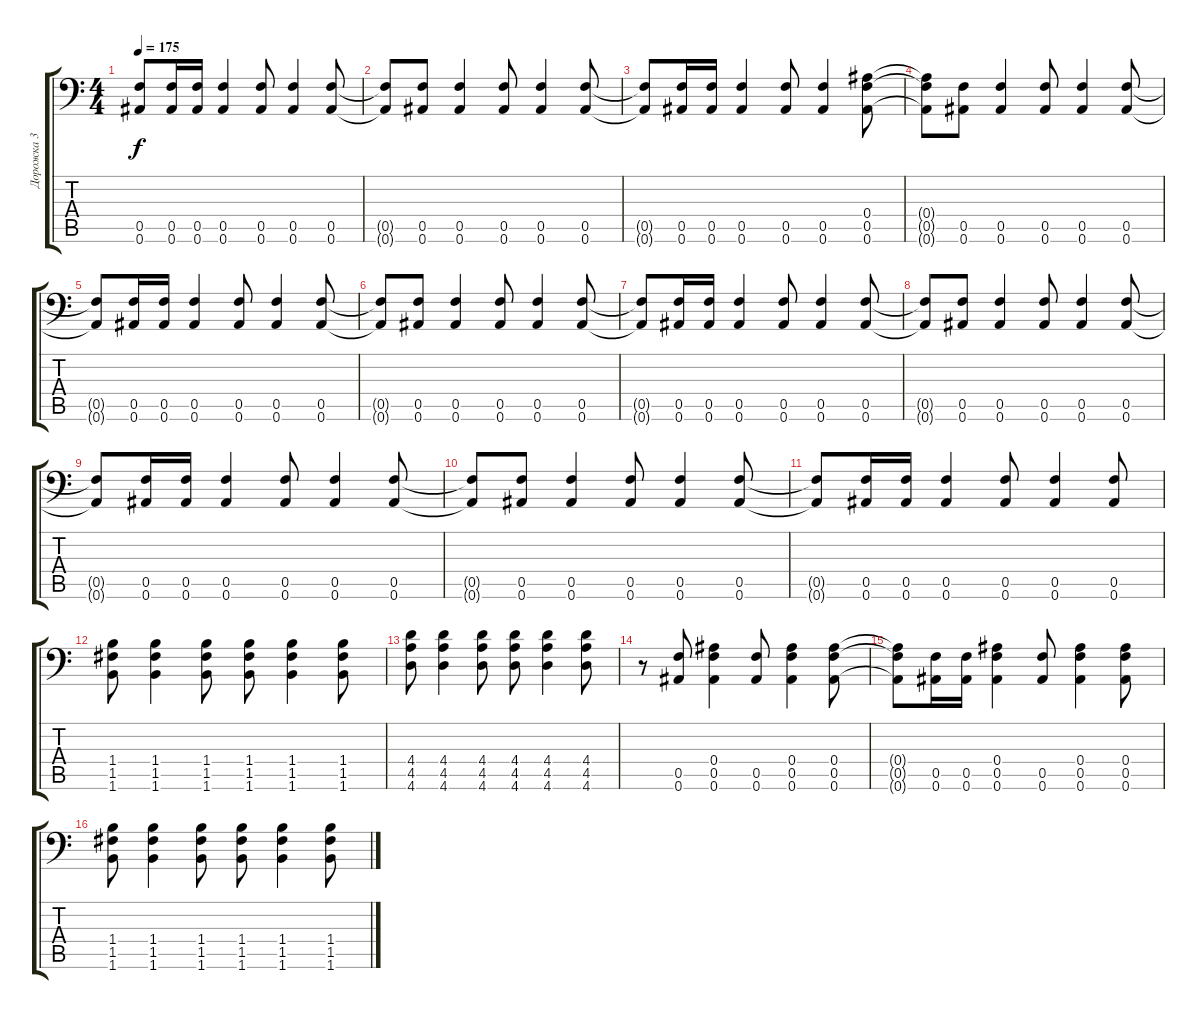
\track ("Дорожка 3" "Дорожка 3") {instrument overdrivenguitar}
\staff {score tabs}
\tuning (C4 G3 Eb3 Bb2 F2 Bb1) {hide}
\ts (4 4)
\tempo 175
\clef f4
\ks c
(0.5{t} 0.6{t}).8{dy f} (0.5 0.6).16 (0.5 0.6).16 (0.5 0.6).4 (0.5 0.6).8 (0.5 0.6).4 (0.5 0.6).8 |
(0.5{t} 0.6{t}).8 (0.5 0.6).8 (0.5 0.6).4 (0.5 0.6).8 (0.5 0.6).4 (0.5 0.6).8 |
(0.5{t} 0.6{t}).8 (0.5 0.6).16 (0.5 0.6).16 (0.5 0.6).4 (0.5 0.6).8 (0.5 0.6).4 (0.4 0.5 0.6).8 |
(0.4{t} 0.5{t} 0.6{t}).8 (0.5 0.6).8 (0.5 0.6).4 (0.5 0.6).8 (0.5 0.6).4 (0.5 0.6).8 |
(0.5{t} 0.6{t}).8 (0.5 0.6).16 (0.5 0.6).16 (0.5 0.6).4 (0.5 0.6).8 (0.5 0.6).4 (0.5 0.6).8 |
(0.5{t} 0.6{t}).8 (0.5 0.6).8 (0.5 0.6).4 (0.5 0.6).8 (0.5 0.6).4 (0.5 0.6).8 |
(0.5{t} 0.6{t}).8 (0.5 0.6).16 (0.5 0.6).16 (0.5 0.6).4 (0.5 0.6).8 (0.5 0.6).4 (0.5 0.6).8 |
(0.5{t} 0.6{t}).8 (0.5 0.6).8 (0.5 0.6).4 (0.5 0.6).8 (0.5 0.6).4 (0.5 0.6).8 |
(0.5{t} 0.6{t}).8 (0.5 0.6).16 (0.5 0.6).16 (0.5 0.6).4 (0.5 0.6).8 (0.5 0.6).4 (0.5 0.6).8 |
(0.5{t} 0.6{t}).8 (0.5 0.6).8 (0.5 0.6).4 (0.5 0.6).8 (0.5 0.6).4 (0.5 0.6).8 |
(0.5{t} 0.6{t}).8 (0.5 0.6).16 (0.5 0.6).16 (0.5 0.6).4 (0.5 0.6).8 (0.5 0.6).4 (0.5 0.6).8 |
(1.4 1.5 1.6).8 (1.4 1.5 1.6).4 (1.4 1.5 1.6).8 (1.4 1.5 1.6).8 (1.4 1.5 1.6).4 (1.4 1.5 1.6).8 |
(4.4 4.5 4.6).8 (4.4 4.5 4.6).4 (4.4 4.5 4.6).8 (4.4 4.5 4.6).8 (4.4 4.5 4.6).4 (4.4 4.5 4.6).8 |
r.8 (0.5 0.6).8 (0.4 0.5 0.6).4 (0.5 0.6).8 (0.4 0.5 0.6).4 (0.4 0.5 0.6).8 |
(0.4{t} 0.5{t} 0.6{t}).8 (0.5 0.6).16 (0.5 0.6).16 (0.4 0.5 0.6).4 (0.5 0.6).8 (0.4 0.5 0.6).4 (0.4 0.5 0.6).8 |
(1.4 1.5 1.6).8 (1.4 1.5 1.6).4 (1.4 1.5 1.6).8 (1.4 1.5 1.6).8 (1.4 1.5 1.6).4 (1.4 1.5 1.6).8
